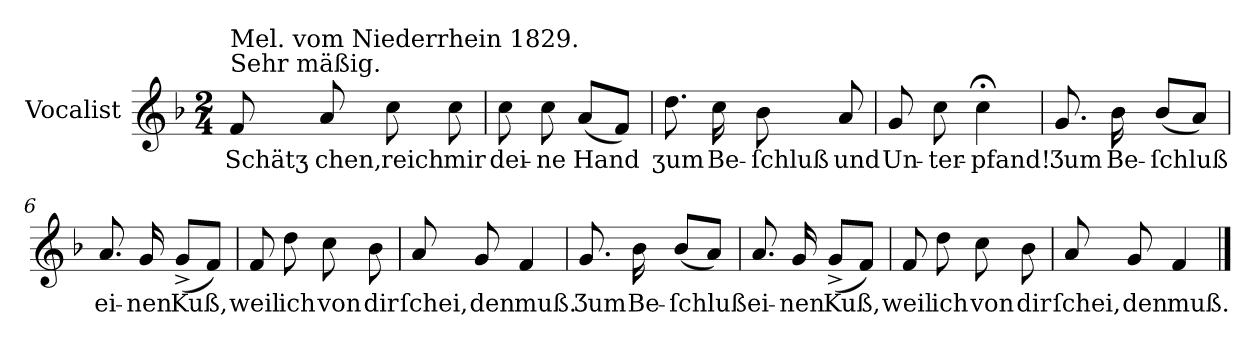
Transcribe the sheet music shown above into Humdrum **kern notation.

**kern	**text
*part1	*part1
*staff1	*staff1
*I"Vocalist	*
*k[b-]	*
*F:	*
*M2/4	*
=1	=1
!LO:TX:a:t=Sehr mäßig.	!
!LO:TX:a:t=Mel. vom Niederrhein 1829.	!
8f	Schätʒ-
8a	-chen,
8cc	reich
8cc	mir
=2	=2
8cc	dei-
8cc	-ne
(8aL	Hand
8fJ)	.
=3	=3
8.dd	ʒum
16cc	Be-
8b-	-ſchluß
8a	und
=4	=4
8g	Un-
8cc	-ter-
4cc;<	-pfand!
=5	=5
8.g	Ʒum
16b-	Be-
(8b-L	-ſchluß
8aJ)	.
=6	=6
8.a	ei-
16g	-nen
(8g^L	Kuß,
8fJ)	.
=7	=7
8f	weil
8dd	ich
8cc	von
8b-	dir
=8	=8
8a	ſchei,
8g	den
4f	muß.
=9	=9
8.g	Ʒum
16b-	Be-
(8b-L	-ſchluß
8aJ)	.
=10	=10
8.a	ei-
16g	-nen
(8g^L	Kuß,
8fJ)	.
=11	=11
8f	weil
8dd	ich
8cc	von
8b-	dir
=12	=12
8a	ſchei,
8g	den
4f	muß.
==	==
*-	*-
